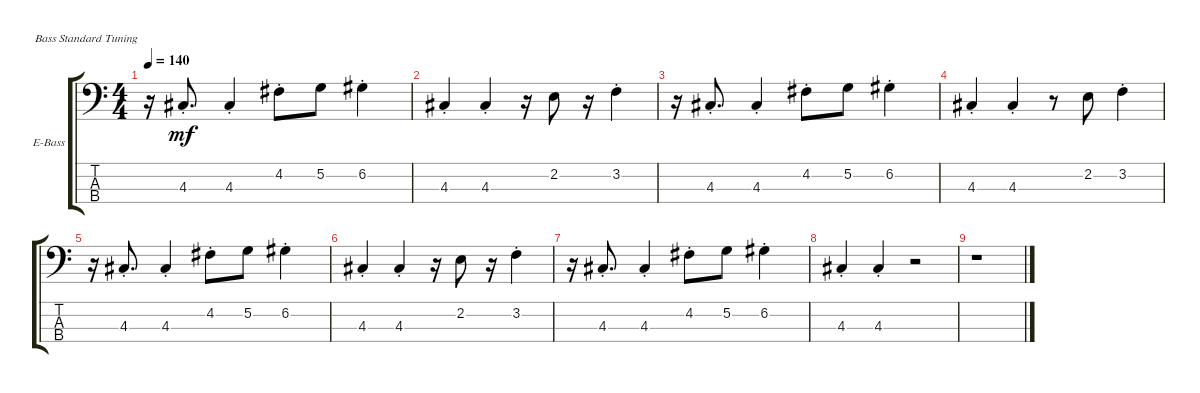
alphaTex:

\defaultSystemsLayout 4
\bracketExtendMode groupsimilarinstruments
\firstSystemTrackNameOrientation horizontal
\otherSystemsTrackNameOrientation horizontal
\track ("Electric Bass" "E-Bass") {instrument electricbassfinger}
\staff {score tabs}
\tuning (G2 D2 A1 E1)
\ts (4 4)
\tempo 140
\clef f4
\ks c
r.16{dy mf} 4.3{st}.8{d} 4.3{st}.4 4.2{st}.8 5.2.8 6.2{st}.4 |
4.3{st}.4 4.3{st}.4 r.16 2.2.8 r.16 3.2{st}.4 |
r.16 4.3{st}.8{d} 4.3{st}.4 4.2{st}.8 5.2.8 6.2{st}.4 |
4.3{st}.4 4.3{st}.4 r.8 2.2.8 3.2{st}.4 |
r.16 4.3{st}.8{d} 4.3{st}.4 4.2{st}.8 5.2.8 6.2{st}.4 |
4.3{st}.4 4.3{st}.4 r.16 2.2.8 r.16 3.2{st}.4 |
r.16 4.3{st}.8{d} 4.3{st}.4 4.2{st}.8 5.2.8 6.2{st}.4 |
4.3{st}.4 4.3{st}.4 r.2 |
r.1
